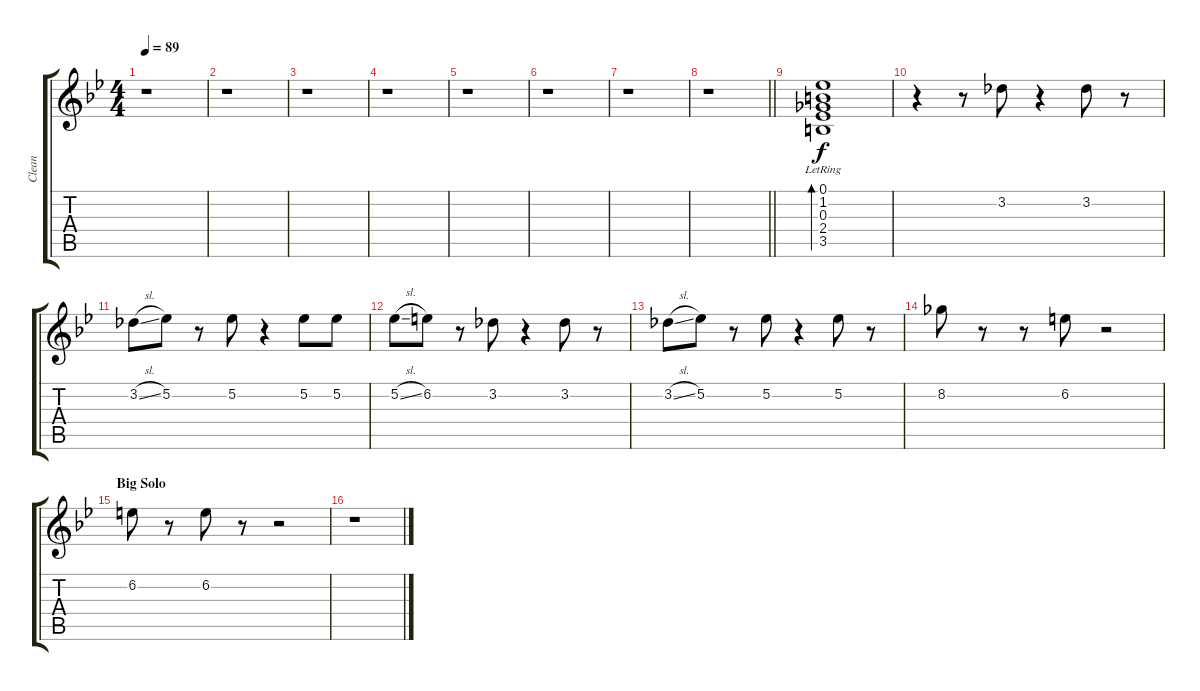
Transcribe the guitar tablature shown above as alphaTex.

\track ("Clean" "Clean") {instrument electricguitarclean}
\staff {score tabs}
\tuning (Eb4 Bb3 Gb3 Db3 Ab2 Eb2) {hide}
\ts (4 4)
\tempo 89
\clef g2
\ks bb
r.1{dy f} |
r.1 |
r.1 |
r.1 |
r.1 |
r.1 |
r.1 |
\barLineRight lightlight
r.1 |
(0.1{lr} 1.2{lr} 0.3{lr} 2.4{lr} 3.5{lr}).1{bd 30} |
r.4 r.8 3.2.8 r.4 3.2.8 r.8 |
3.2{sl}.8 5.2.8 r.8 5.2.8 r.4 5.2.8 5.2.8 |
5.2{sl}.8 6.2.8 r.8 3.2.8 r.4 3.2.8 r.8 |
3.2{sl}.8 5.2.8 r.8 5.2.8 r.4 5.2.8 r.8 |
8.2.8 r.8 r.8 6.2.8 r.2 |
\section ("" "Big Solo")
6.2.8 r.8 6.2.8 r.8 r.2 |
r.1
